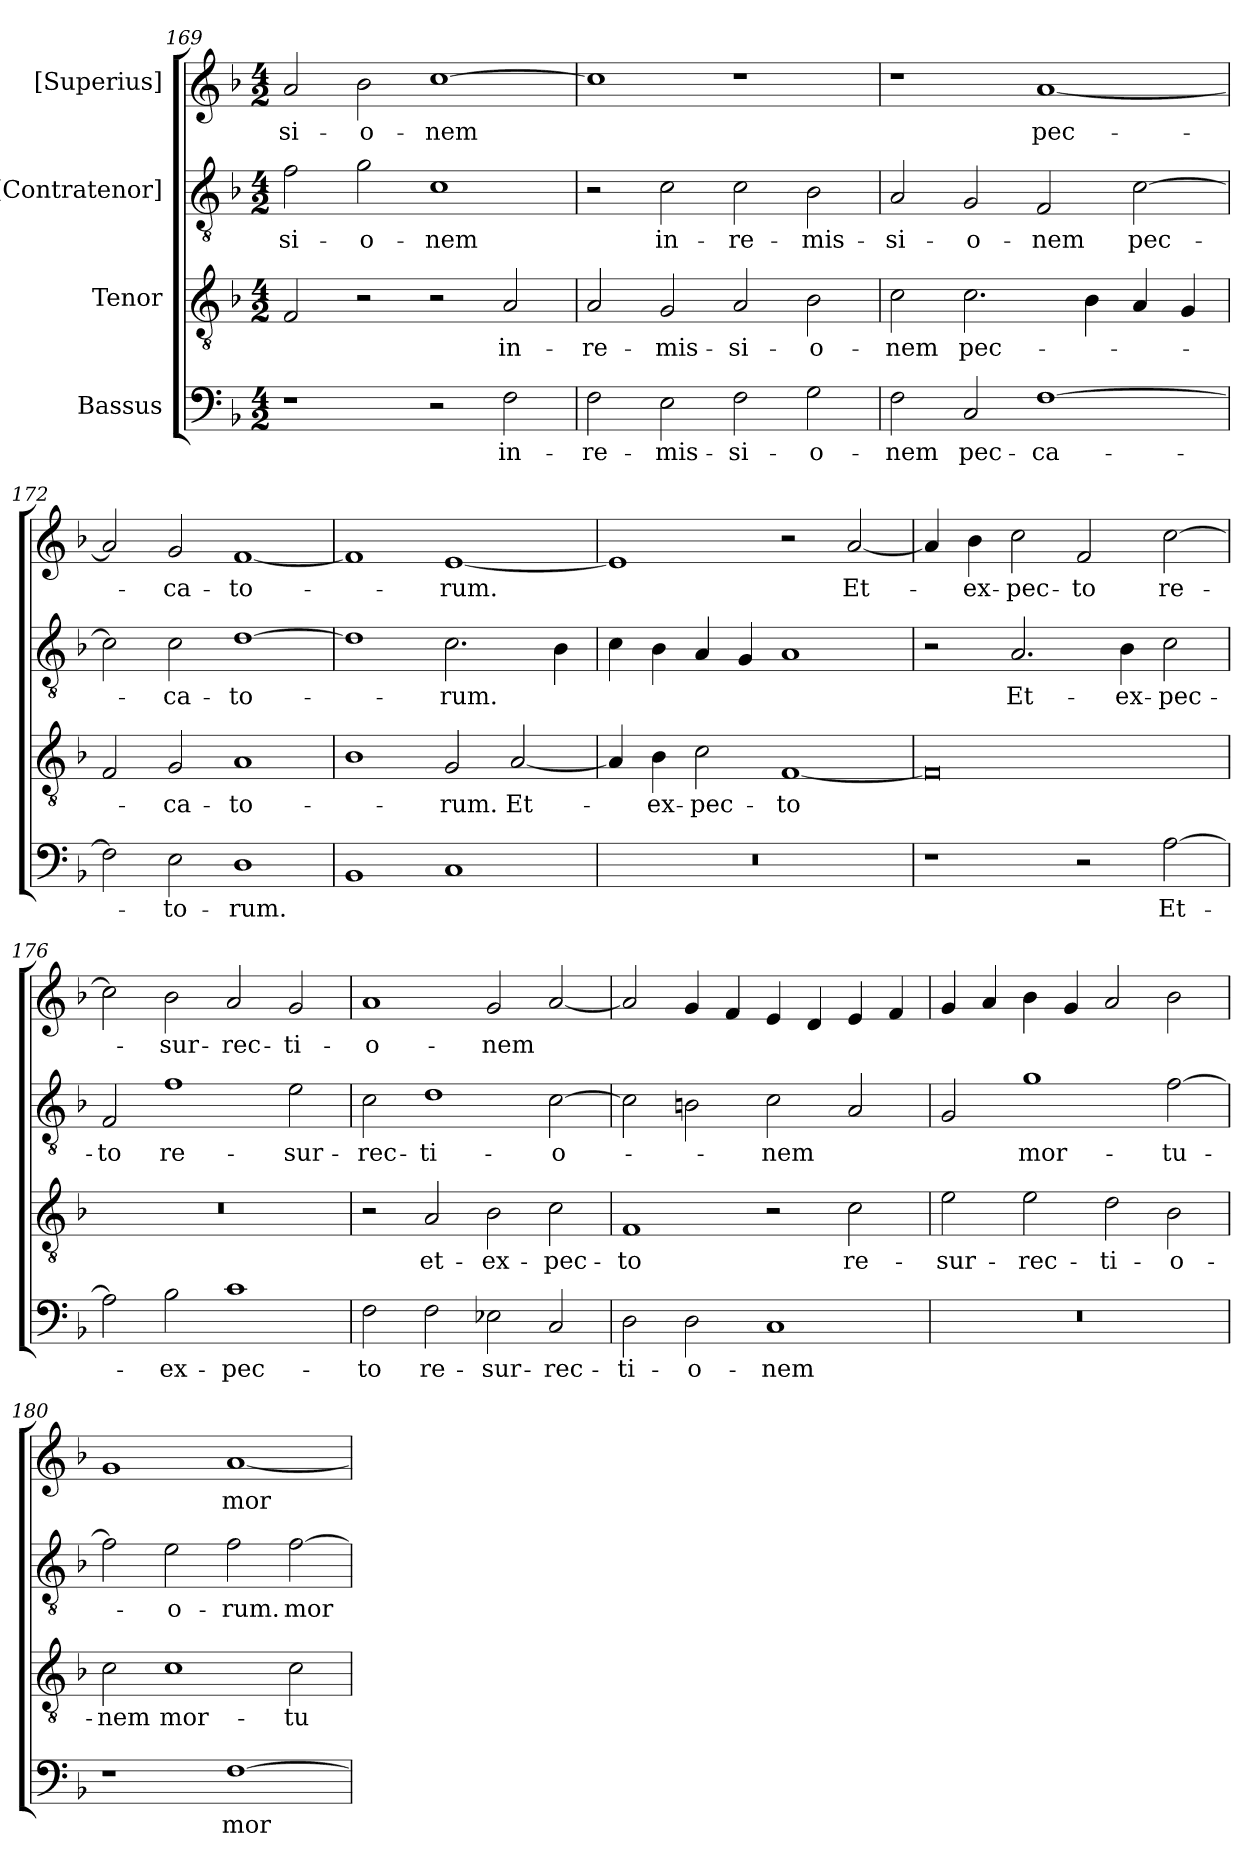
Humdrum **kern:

**kern	**text	**kern	**text	**kern	**text	**kern	**text
*part4	*part4	*part3	*part3	*part2	*part2	*part1	*part1
*staff4	*staff4	*staff3	*staff3	*staff2	*staff2	*staff1	*staff1
*I"Bassus	*	*I"Tenor	*	*I"[Contratenor]	*	*I"[Superius]	*
*clefF4	*	*clefGv2	*	*clefGv2	*	*clefG2	*
*k[b-]	*	*k[b-]	*	*k[b-]	*	*k[b-]	*
*M4/2	*	*M4/2	*	*M4/2	*	*M4/2	*
=169	=169	=169	=169	=169	=169	=169	=169
1r	.	2F/	.	2f\	-si-	2a/	-si-
.	.	2r	.	2g\	-o-	2b-\	-o-
2r	.	2r	.	1c\	-nem	[1cc\	-nem
2F\	in-	2A/	in-	.	.	.	.
=170	=170	=170	=170	=170	=170	=170	=170
2F\	re-	2A/	re-	2r	.	1cc\]	.
2E\	-mis-	2G/	-mis-	2c\	in-	.	.
2F\	-si-	2A/	-si-	2c\	re-	1r	.
2G\	-o-	2B-\	-o-	2B-\	-mis-	.	.
=171	=171	=171	=171	=171	=171	=171	=171
2F\	-nem	2c\	-nem	2A/	-si-	1r	.
2C/	pec-	2.c\	pec-	2G/	-o-	.	.
[1F\	-ca-	.	.	2F/	-nem	[1a/	pec-
.	.	4B-\	.	.	.	.	.
.	.	4A/	.	[2c\	pec-	.	.
.	.	4G/	.	.	.	.	.
=172	=172	=172	=172	=172	=172	=172	=172
2F\]	.	2F/	.	2c\]	.	2a/]	.
2E\	-to-	2G/	-ca-	2c\	-ca-	2g/	-ca-
1D\	-rum.	1A/	-to-	[1d\	-to-	[1f/	-to-
=173	=173	=173	=173	=173	=173	=173	=173
1BB-/	.	1B-\	.	1d\]	.	1f/]	.
1C/	.	2G/	-rum.	2.c\	-rum.	[1e/	-rum.
.	.	[2A/	Et-	.	.	.	.
.	.	.	.	4B-\	.	.	.
=174	=174	=174	=174	=174	=174	=174	=174
0r	.	4A/]	.	4c\	.	1e/]	.
.	.	4B-\	ex-	4B-\	.	.	.
.	.	2c\	-pec-	4A/	.	.	.
.	.	.	.	4G/	.	.	.
.	.	[1F/	-to	1A/	.	2r	.
.	.	.	.	.	.	[2a/	Et-
=175	=175	=175	=175	=175	=175	=175	=175
1r	.	0F/]	.	2r	.	4a/]	.
.	.	.	.	.	.	4b-\	ex-
.	.	.	.	2.A/	Et-	2cc\	-pec-
2r	.	.	.	.	.	2f/	-to
.	.	.	.	4B-\	ex-	.	.
[2A\	Et-	.	.	2c\	-pec-	[2cc\	re-
=176	=176	=176	=176	=176	=176	=176	=176
2A\]	.	0r	.	2F/	-to	2cc\]	.
2B-\	ex-	.	.	1f\	re-	2b-\	-sur-
1c\	-pec-	.	.	.	.	2a/	-rec-
.	.	.	.	2e\	-sur-	2g/	-ti-
=177	=177	=177	=177	=177	=177	=177	=177
2F\	-to	2r	.	2c\	-rec-	1a/	-o-
2F\	re-	2A/	et-	1d\	-ti-	.	.
2E-X\	-sur-	2B-\	ex-	.	.	2g/	-nem
2C/	-rec-	2c\	-pec-	[2c\	-o-	[2a/	.
=178	=178	=178	=178	=178	=178	=178	=178
2D\	-ti-	1F/	-to	2c\]	.	2a/]	.
2D\	-o-	.	.	2Bn\	.	4g/	.
.	.	.	.	.	.	4f/	.
1C/	-nem	2r	.	2c\	-nem	4e/	.
.	.	.	.	.	.	4d/	.
.	.	2c\	re-	2A/	.	4e/	.
.	.	.	.	.	.	4f/	.
=179	=179	=179	=179	=179	=179	=179	=179
0r	.	2e\	-sur-	2G/	.	4g/	.
.	.	.	.	.	.	4a/	.
.	.	2e\	-rec-	1g\	mor-	4b-\	.
.	.	.	.	.	.	4g/	.
.	.	2d\	-ti-	.	.	2a/	.
.	.	2B-\	-o-	[2f\	-tu-	2b-\	.
=180	=180	=180	=180	=180	=180	=180	=180
1r	.	2c\	-nem	2f\]	.	1g/	.
.	.	1c\	mor-	2e\	-o-	.	.
[1F\	mor-	.	.	2f\	-rum.	[1a/	mor-
.	.	2c\	-tu-	[2f\	mor-	.	.
=	=	=	=	=	=	=	=
*-	*-	*-	*-	*-	*-	*-	*-
